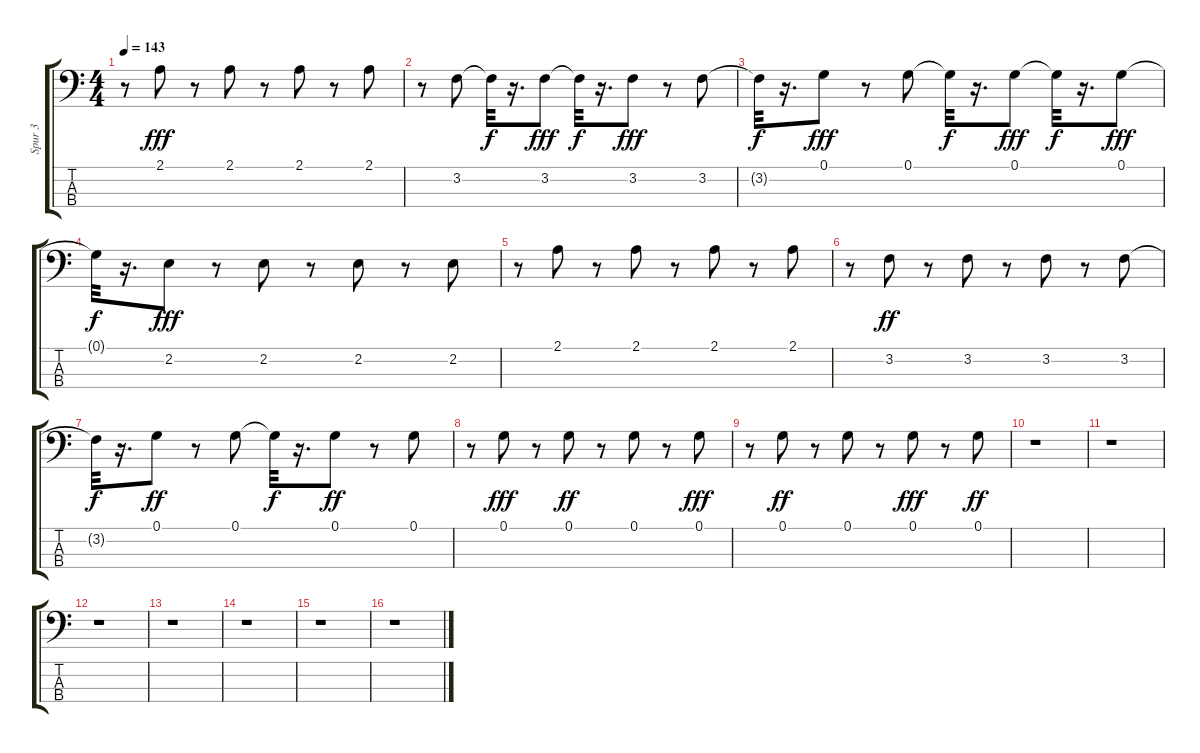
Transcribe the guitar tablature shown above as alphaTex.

\track ("Spur 3" "Spur 3") {instrument synthbass2}
\staff {score tabs}
\tuning (G2 D2 A1 E1) {hide}
\ts (4 4)
\tempo 143
\clef f4
\ks c
r.8{dy fff} 2.1.8 r.8 2.1.8 r.8 2.1.8 r.8 2.1.8 |
r.8 3.2.8 3.2{t}.32{dy f} r.16{d} 3.2.8{dy fff} 3.2{t}.32{dy f} r.16{d} 3.2.8{dy fff} r.8 3.2.8 |
3.2{t}.32{dy f} r.16{d} 0.1.8{dy fff} r.8 0.1.8 0.1{t}.32{dy f} r.16{d} 0.1.8{dy fff} 0.1{t}.32{dy f} r.16{d} 0.1.8{dy fff} |
0.1{t}.32{dy f} r.16{d} 2.2.8{dy fff} r.8 2.2.8 r.8 2.2.8 r.8 2.2.8 |
r.8 2.1.8 r.8 2.1.8 r.8 2.1.8 r.8 2.1.8 |
r.8 3.2.8{dy ff} r.8 3.2.8 r.8 3.2.8 r.8 3.2.8 |
3.2{t}.32{dy f} r.16{d} 0.1.8{dy ff} r.8 0.1.8 0.1{t}.32{dy f} r.16{d} 0.1.8{dy ff} r.8 0.1.8 |
r.8 0.1.8{dy fff} r.8 0.1.8{dy ff} r.8 0.1.8 r.8 0.1.8{dy fff} |
r.8 0.1.8{dy ff} r.8 0.1.8 r.8 0.1.8{dy fff} r.8 0.1.8{dy ff} |
r.1 |
r.1 |
r.1 |
r.1 |
r.1 |
r.1 |
r.1
